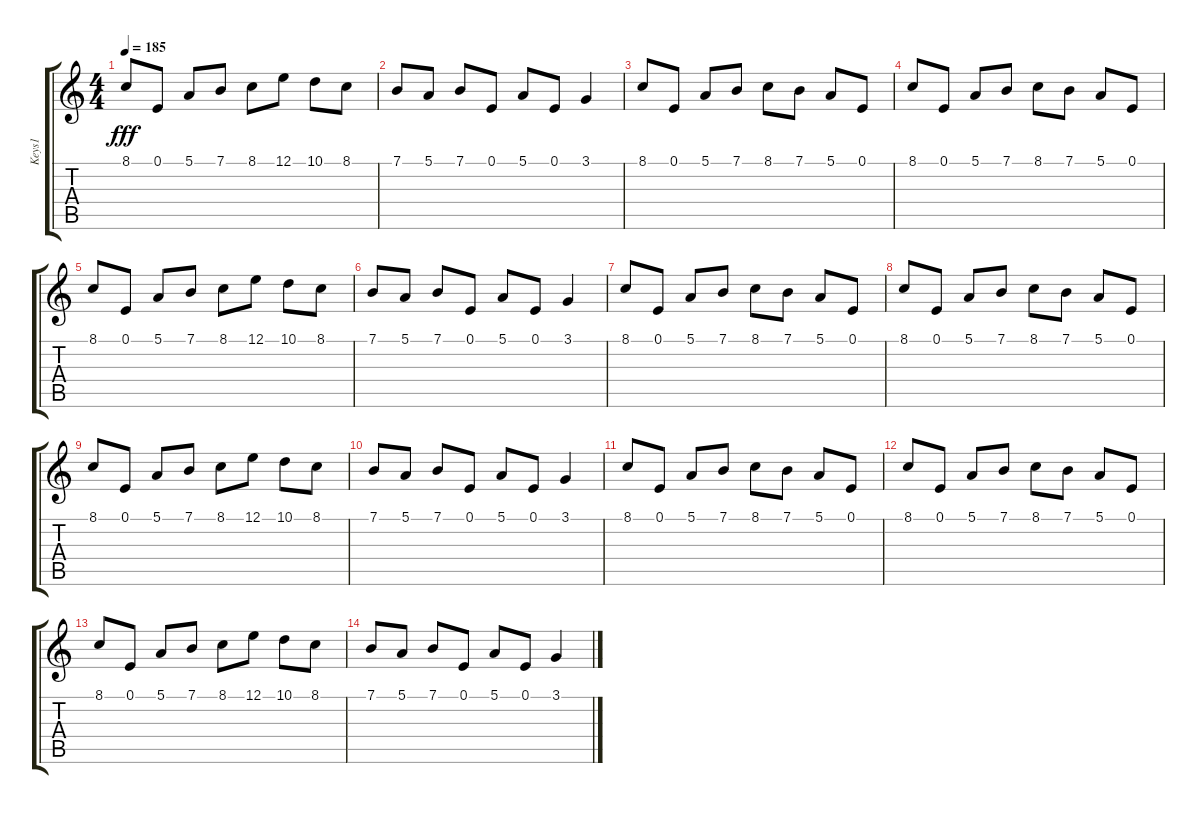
\track ("Keys1" "Keys1") {instrument churchorgan}
\staff {score tabs}
\tuning (E4 B3 G3 D3 A2 E2) {hide}
\ts (4 4)
\tempo 185
\clef g2
\ks c
8.1.8{dy fff} 0.1.8 5.1.8 7.1.8 8.1.8 12.1.8 10.1.8 8.1.8 |
7.1.8 5.1.8 7.1.8 0.1.8 5.1.8 0.1.8 3.1.4 |
8.1.8 0.1.8 5.1.8 7.1.8 8.1.8 7.1.8 5.1.8 0.1.8 |
8.1.8 0.1.8 5.1.8 7.1.8 8.1.8 7.1.8 5.1.8 0.1.8 |
8.1.8 0.1.8 5.1.8 7.1.8 8.1.8 12.1.8 10.1.8 8.1.8 |
7.1.8 5.1.8 7.1.8 0.1.8 5.1.8 0.1.8 3.1.4 |
8.1.8 0.1.8 5.1.8 7.1.8 8.1.8 7.1.8 5.1.8 0.1.8 |
8.1.8 0.1.8 5.1.8 7.1.8 8.1.8 7.1.8 5.1.8 0.1.8 |
8.1.8 0.1.8 5.1.8 7.1.8 8.1.8 12.1.8 10.1.8 8.1.8 |
7.1.8 5.1.8 7.1.8 0.1.8 5.1.8 0.1.8 3.1.4 |
8.1.8 0.1.8 5.1.8 7.1.8 8.1.8 7.1.8 5.1.8 0.1.8 |
8.1.8 0.1.8 5.1.8 7.1.8 8.1.8 7.1.8 5.1.8 0.1.8 |
8.1.8 0.1.8 5.1.8 7.1.8 8.1.8 12.1.8 10.1.8 8.1.8 |
7.1.8 5.1.8 7.1.8 0.1.8 5.1.8 0.1.8 3.1.4
